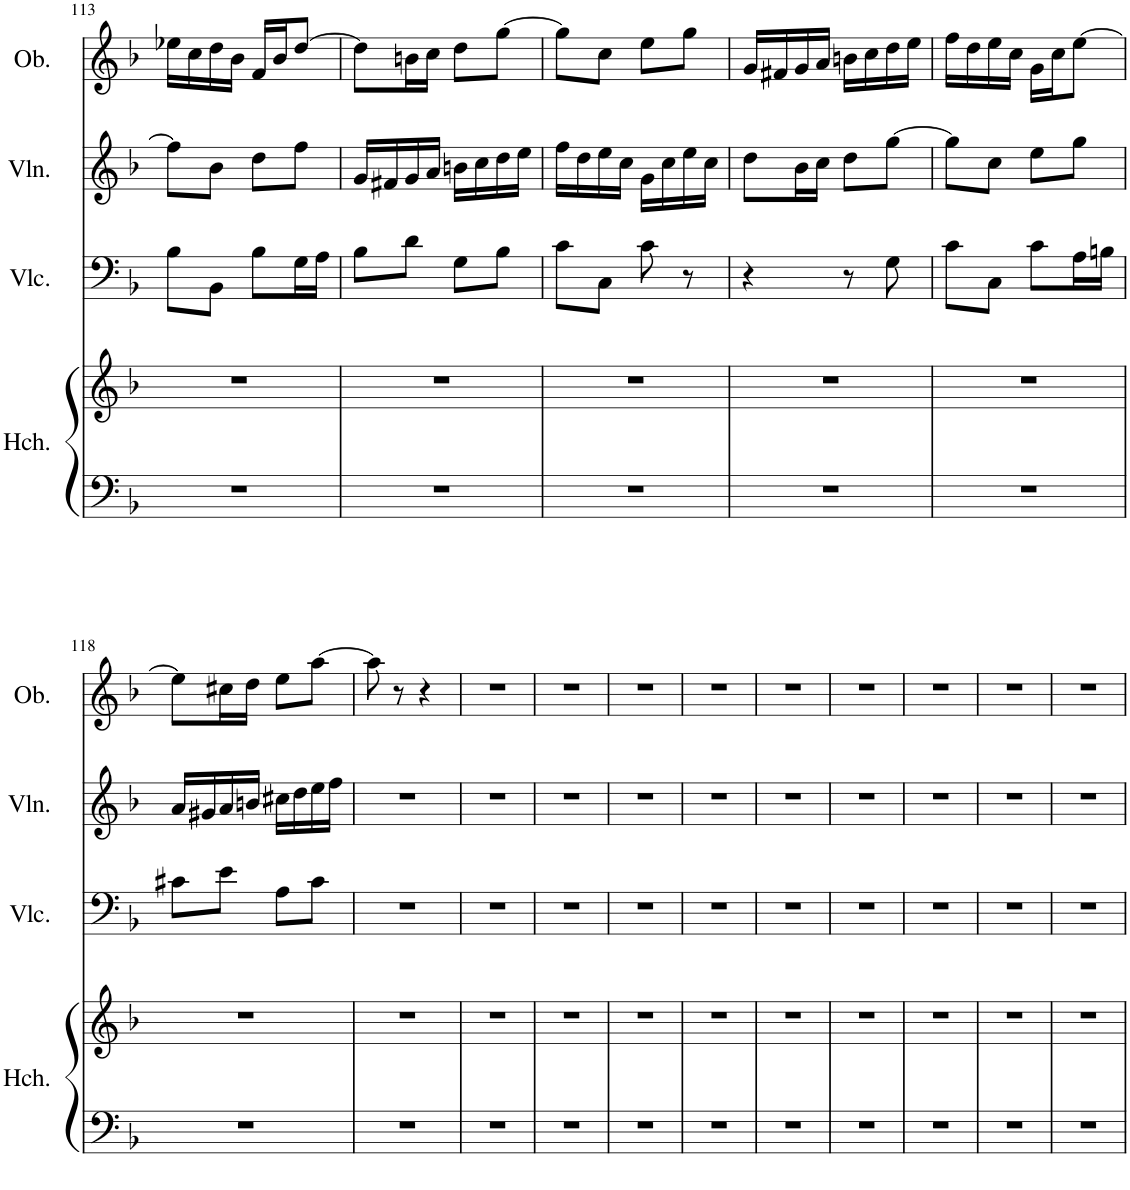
**kern	**kern	**kern	**kern	**kern
*part4	*part4	*part3	*part2	*part1
*staff5	*staff4	*staff3	*staff2	*staff1
*I"Harpsichord	*	*I"Violoncello	*I"Violin	*I"Oboe
*I'Hch.	*	*I'Vlc.	*I'Vln.	*I'Ob.
!!LO:PB:g=z
*clefF4	*clefG2	*clefF4	*clefG2	*clefG2
*k[b-]	*k[b-]	*k[b-]	*k[b-]	*k[b-]
*M2/4	*M2/4	*M2/4	*M2/4	*M2/4
=113	=113	=113	=113	=113
2r	2r	8B-\L	8ff\L]	16ee-X\LL
.	.	.	.	16cc\
.	.	8BB-\J	8b-\J	16dd\
.	.	.	.	16b-\JJ
.	.	8B-\L	8dd\L	16f/LL
.	.	.	.	16b-/J
.	.	16G\L	8ff\J	[8dd/J
.	.	16A\JJ	.	.
=114	=114	=114	=114	=114
2r	2r	8B-\L	16g/LL	8dd\L]
.	.	.	16f#X/	.
.	.	8d\J	16g/	16bn\L
.	.	.	16a/JJ	16cc\JJ
.	.	8G\L	16bn\LL	8dd\L
.	.	.	16cc\	.
.	.	8B-\J	16dd\	[8gg\J
.	.	.	16ee\JJ	.
=115	=115	=115	=115	=115
2r	2r	8c\L	16ff\LL	8gg\L]
.	.	.	16dd\	.
.	.	8C\J	16ee\	8cc\J
.	.	.	16cc\JJ	.
.	.	8c\	16g\LL	8ee\L
.	.	.	16cc\	.
.	.	8r	16ee\	8gg\J
.	.	.	16cc\JJ	.
=116	=116	=116	=116	=116
2r	2r	4r	8dd\L	16g/LL
.	.	.	.	16f#X/
.	.	.	16b-\L	16g/
.	.	.	16cc\JJ	16a/JJ
.	.	8r	8dd\L	16bn\LL
.	.	.	.	16cc\
.	.	8G\	[8gg\J	16dd\
.	.	.	.	16ee\JJ
=117	=117	=117	=117	=117
2r	2r	8c\L	8gg\L]	16ff\LL
.	.	.	.	16dd\
.	.	8C\J	8cc\J	16ee\
.	.	.	.	16cc\JJ
.	.	8c\L	8ee\L	16g\LL
.	.	.	.	16cc\J
.	.	16A\L	8gg\J	[8ee\J
.	.	16Bn\JJ	.	.
!!LO:LB:g=z
=118	=118	=118	=118	=118
2r	2r	8c#X\L	16a/LL	8ee\L]
.	.	.	16g#X/	.
.	.	8e\J	16a/	16cc#X\L
.	.	.	16bn/JJ	16dd\JJ
.	.	8A\L	16cc#X\LL	8ee\L
.	.	.	16dd\	.
.	.	8c#\J	16ee\	[8aa\J
.	.	.	16ff\JJ	.
=119	=119	=119	=119	=119
2r	2r	2r	2r	8aa\]
.	.	.	.	8r
.	.	.	.	4r
=120	=120	=120	=120	=120
2r	2r	2r	2r	2r
=121	=121	=121	=121	=121
2r	2r	2r	2r	2r
=122	=122	=122	=122	=122
2r	2r	2r	2r	2r
=123	=123	=123	=123	=123
2r	2r	2r	2r	2r
=124	=124	=124	=124	=124
2r	2r	2r	2r	2r
=125	=125	=125	=125	=125
2r	2r	2r	2r	2r
=126	=126	=126	=126	=126
2r	2r	2r	2r	2r
=127	=127	=127	=127	=127
2r	2r	2r	2r	2r
=128	=128	=128	=128	=128
2r	2r	2r	2r	2r
=	=	=	=	=
*-	*-	*-	*-	*-
